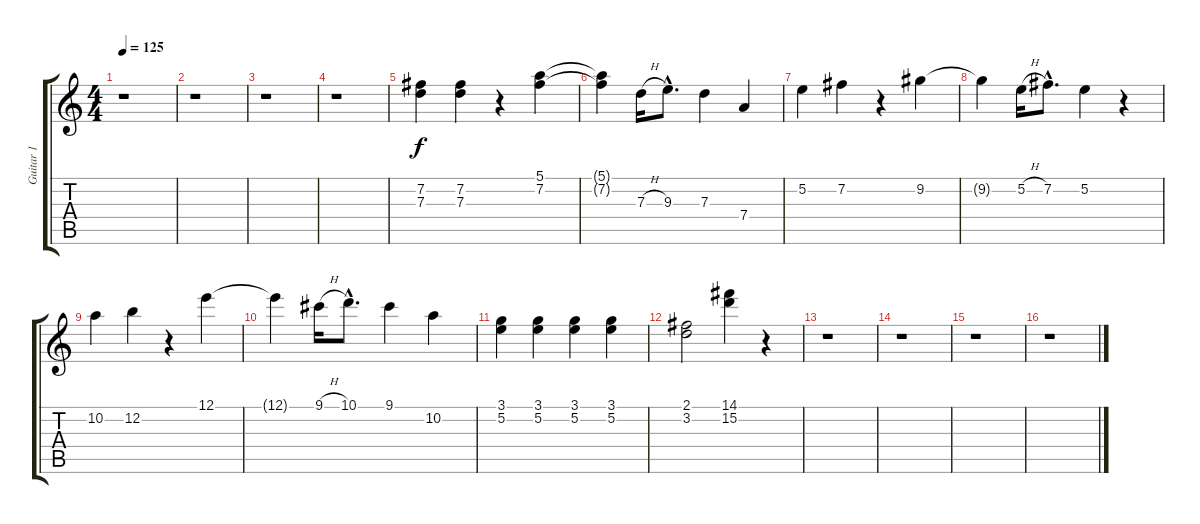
\track ("Guitar 1" "Guitar 1") {instrument electricguitarclean}
\staff {score tabs}
\tuning (E4 B3 G3 D3 A2 E2) {hide}
\ts (4 4)
\tempo 125
\clef g2
\ks c
r.1{dy f} |
r.1 |
r.1 |
r.1 |
(7.2 7.3).4 (7.2 7.3).4 r.4 (5.1 7.2).4 |
(5.1{t} 7.2{t}).4 7.3{h}.16 9.3{hac}.8{d} 7.3.4 7.4.4 |
5.2.4 7.2.4 r.4 9.2.4 |
9.2{t}.4 5.2{h}.16 7.2{hac}.8{d} 5.2.4 r.4 |
10.2.4 12.2.4 r.4 12.1.4 |
12.1{t}.4 9.1{h}.16 10.1{hac}.8{d} 9.1.4 10.2.4 |
(3.1 5.2).4 (3.1 5.2).4 (3.1 5.2).4 (3.1 5.2).4 |
(2.1 3.2).2 (14.1 15.2).4 r.4 |
r.1 |
r.1 |
r.1 |
r.1
